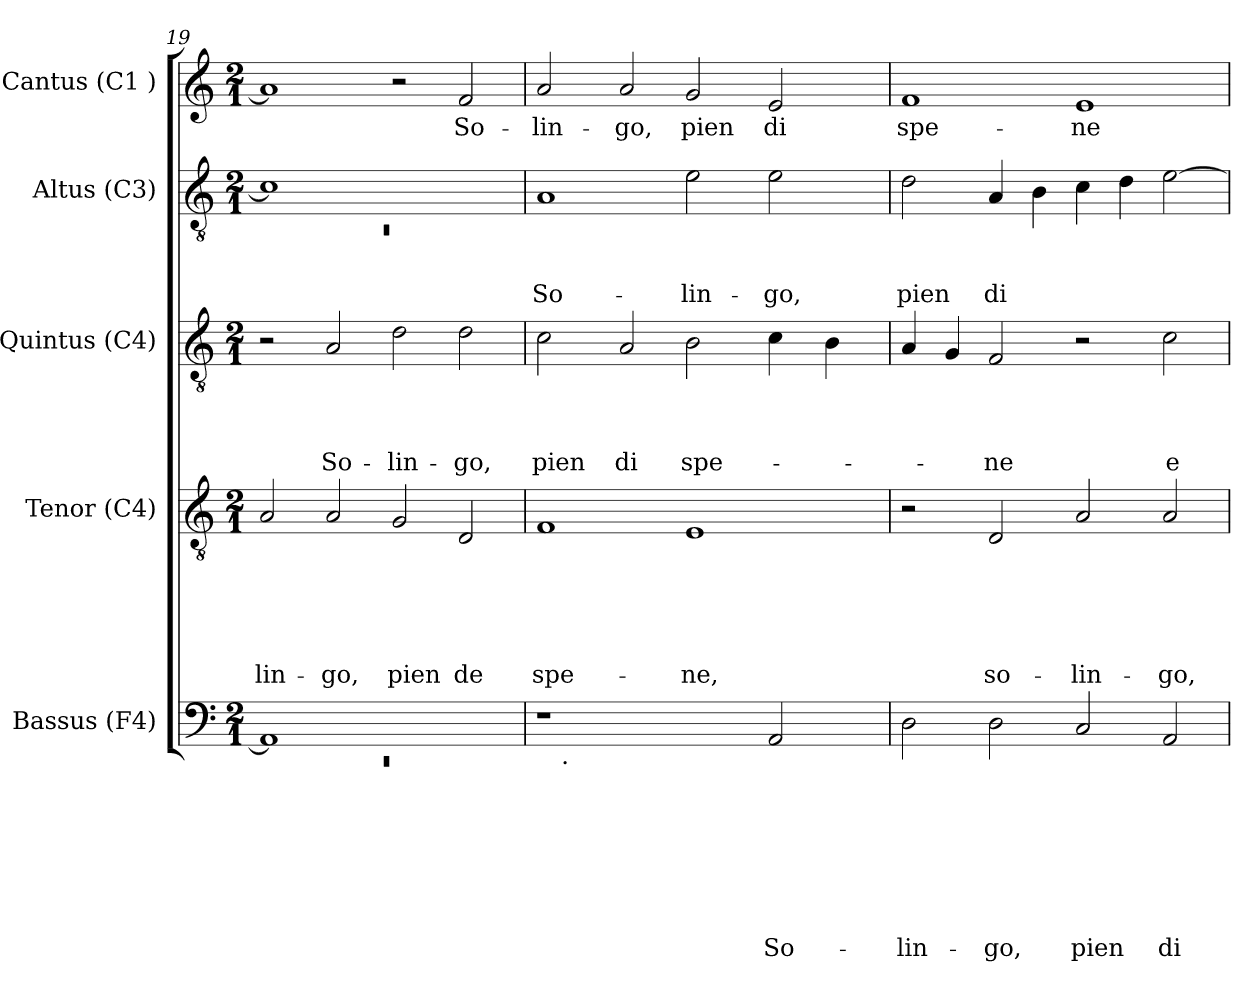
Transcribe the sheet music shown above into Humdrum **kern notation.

**kern	**text	**text	**text	**text	**text	**text	**text	**text	**kern	**text	**text	**text	**text	**text	**text	**kern	**text	**text	**text	**text	**kern	**text	**text	**text	**kern	**text
*part5	*part5	*part5	*part5	*part5	*part5	*part5	*part5	*part5	*part4	*part4	*part4	*part4	*part4	*part4	*part4	*part3	*part3	*part3	*part3	*part3	*part2	*part2	*part2	*part2	*part1	*part1
*staff5	*staff5	*staff5	*staff5	*staff5	*staff5	*staff5	*staff5	*staff5	*staff4	*staff4	*staff4	*staff4	*staff4	*staff4	*staff4	*staff3	*staff3	*staff3	*staff3	*staff3	*staff2	*staff2	*staff2	*staff2	*staff1	*staff1
*I"Bassus (F4)	*	*	*	*	*	*	*	*	*I"Tenor (C4)	*	*	*	*	*	*	*I"Quintus (C4)	*	*	*	*	*I"Altus (C3)	*	*	*	*I"Cantus (C1 )	*
*I'B.	*	*	*	*	*	*	*	*	*I'T.	*	*	*	*	*	*	*I'Q.	*	*	*	*	*I'A.	*	*	*	*I'C.	*
*clefF4	*	*	*	*	*	*	*	*	*clefGv2	*	*	*	*	*	*	*clefGv2	*	*	*	*	*clefGv2	*	*	*	*clefG2	*
*k[]	*	*	*	*	*	*	*	*	*k[]	*	*	*	*	*	*	*k[]	*	*	*	*	*k[]	*	*	*	*k[]	*
*C:	*	*	*	*	*	*	*	*	*C:	*	*	*	*	*	*	*C:	*	*	*	*	*C:	*	*	*	*C:	*
*M2/1	*	*	*	*	*	*	*	*	*M2/1	*	*	*	*	*	*	*M2/1	*	*	*	*	*M2/1	*	*	*	*M2/1	*
=19	=19	=19	=19	=19	=19	=19	=19	=19	=19	=19	=19	=19	=19	=19	=19	=19	=19	=19	=19	=19	=19	=19	=19	=19	=19	=19
*^	*	*	*	*	*	*	*	*	*	*	*	*	*	*	*	*	*	*	*	*	*^	*	*	*	*	*
!	!LO:N:vis=1	!	!	!	!	!	!	!	!	!	!	!	!	!	!	!LO:LY:b	!	!	!	!	!	!	!LO:N:vis=1	!	!	!	!	!
1AA]	0rEE	.	.	.	.	.	.	.	.	2A/	.	.	.	.	.	-lin-	2r	.	.	.	.	1c]	0rC	.	.	.	1a]	.
!	!	!	!	!	!	!	!	!	!	!	!	!	!	!	!	!LO:LY:b	!	!	!	!	!LO:LY:b	!	!	!	!	!	!	!
.	.	.	.	.	.	.	.	.	.	2A/	.	.	.	.	.	-go,	2A/	.	.	.	So-	.	.	.	.	.	.	.
!	!	!	!	!	!	!	!	!	!	!	!	!	!	!	!	!LO:LY:b	!	!	!	!	!LO:LY:b	!	!	!	!	!	!	!
1ryy	.	.	.	.	.	.	.	.	.	2G/	.	.	.	.	.	pien	2d\	.	.	.	-lin-	1ryy	.	.	.	.	2r	.
!	!	!	!	!	!	!	!	!	!	!	!	!	!	!	!	!LO:LY:b	!	!	!	!	!LO:LY:b	!	!	!	!	!	!	!LO:LY:b
.	.	.	.	.	.	.	.	.	.	2D/	.	.	.	.	.	de	2d\	.	.	.	-go,	.	.	.	.	.	2f/	So-
*	*	*	*	*	*	*	*	*	*	*	*	*	*	*	*	*	*	*	*	*	*	*v	*v	*	*	*	*	*
=20	=20	=20	=20	=20	=20	=20	=20	=20	=20	=20	=20	=20	=20	=20	=20	=20	=20	=20	=20	=20	=20	=20	=20	=20	=20	=20	=20
!	!	!	!	!	!	!	!	!	!	!	!	!	!	!	!	!LO:LY:b	!	!	!	!	!LO:LY:b	!	!	!	!LO:LY:b	!	!LO:LY:b
1r	16.ryy	.	.	.	.	.	.	.	.	1F	.	.	.	.	.	spe-	2c\	.	.	.	pien	1A	.	.	So-	2a/	-lin-
!	!LO:TX:b:t=.	!	!	!	!	!	!	!	!	!	!	!	!	!	!	!	!	!	!	!	!	!	!	!	!	!	!
.	1ryy	.	.	.	.	.	.	.	.	.	.	.	.	.	.	.	.	.	.	.	.	.	.	.	.	.	.
!	!	!	!	!	!	!	!	!	!	!	!	!	!	!	!	!	!	!	!	!	!LO:LY:b	!	!	!	!	!	!LO:LY:b
.	.	.	.	.	.	.	.	.	.	.	.	.	.	.	.	.	2A/	.	.	.	di	.	.	.	.	2a/	-go,
!	!	!	!	!	!	!	!	!	!	!	!	!	!	!	!	!LO:LY:b	!	!	!	!	!LO:LY:b	!	!	!	!LO:LY:b	!	!LO:LY:b
2ryy	.	.	.	.	.	.	.	.	.	1E	.	.	.	.	.	-ne,	2B\	.	.	.	spe-	2e\	.	.	-lin-	2g/	pien
.	2ryy	.	.	.	.	.	.	.	.	.	.	.	.	.	.	.	.	.	.	.	.	.	.	.	.	.	.
!	!	!	!	!	!	!	!	!	!LO:LY:b	!	!	!	!	!	!	!	!	!	!	!	!	!	!	!	!LO:LY:b	!	!LO:LY:b
2AA/	.	.	.	.	.	.	.	.	So-	.	.	.	.	.	.	.	4c\	.	.	.	.	2e\	.	.	-go,	2e/	di
.	4ryy	.	.	.	.	.	.	.	.	.	.	.	.	.	.	.	.	.	.	.	.	.	.	.	.	.	.
.	.	.	.	.	.	.	.	.	.	.	.	.	.	.	.	.	4B\	.	.	.	.	.	.	.	.	.	.
.	8ryy	.	.	.	.	.	.	.	.	.	.	.	.	.	.	.	.	.	.	.	.	.	.	.	.	.	.
.	32ryy	.	.	.	.	.	.	.	.	.	.	.	.	.	.	.	.	.	.	.	.	.	.	.	.	.	.
!!LO:LB:g=z
=21	=21	=21	=21	=21	=21	=21	=21	=21	=21	=21	=21	=21	=21	=21	=21	=21	=21	=21	=21	=21	=21	=21	=21	=21	=21	=21	=21
!	!	!	!	!	!	!	!	!	!LO:LY:b	!	!	!	!	!	!	!	!	!	!	!	!	!	!	!	!LO:LY:b	!	!LO:LY:b
*v	*v	*	*	*	*	*	*	*	*	*	*	*	*	*	*	*	*	*	*	*	*	*	*	*	*	*	*
2D\	.	.	.	.	.	.	.	-lin-	2r	.	.	.	.	.	.	4A/	.	.	.	.	2d\	.	.	pien	1f	spe-
.	.	.	.	.	.	.	.	.	.	.	.	.	.	.	.	4G/	.	.	.	.	.	.	.	.	.	.
!	!	!	!	!	!	!	!	!LO:LY:b	!	!	!	!	!	!	!LO:LY:b	!	!	!	!	!LO:LY:b	!	!	!	!LO:LY:b	!	!
2D\	.	.	.	.	.	.	.	-go,	2D/	.	.	.	.	.	so-	2F/	.	.	.	-ne	4A/	.	.	di	.	.
.	.	.	.	.	.	.	.	.	.	.	.	.	.	.	.	.	.	.	.	.	4B\	.	.	.	.	.
!	!	!	!	!	!	!	!	!LO:LY:b	!	!	!	!	!	!	!LO:LY:b	!	!	!	!	!	!	!	!	!	!	!LO:LY:b
2C/	.	.	.	.	.	.	.	pien	2A/	.	.	.	.	.	-lin-	2r	.	.	.	.	4c\	.	.	.	1e	-ne
.	.	.	.	.	.	.	.	.	.	.	.	.	.	.	.	.	.	.	.	.	4d\	.	.	.	.	.
!	!	!	!	!	!	!	!	!LO:LY:b	!	!	!	!	!	!	!LO:LY:b	!	!	!	!	!LO:LY:b	!	!	!	!	!	!
2AA/	.	.	.	.	.	.	.	di	2A/	.	.	.	.	.	-go,	2c\	.	.	.	e	[>2e\	.	.	.	.	.
=	=	=	=	=	=	=	=	=	=	=	=	=	=	=	=	=	=	=	=	=	=	=	=	=	=	=
*-	*-	*-	*-	*-	*-	*-	*-	*-	*-	*-	*-	*-	*-	*-	*-	*-	*-	*-	*-	*-	*-	*-	*-	*-	*-	*-
